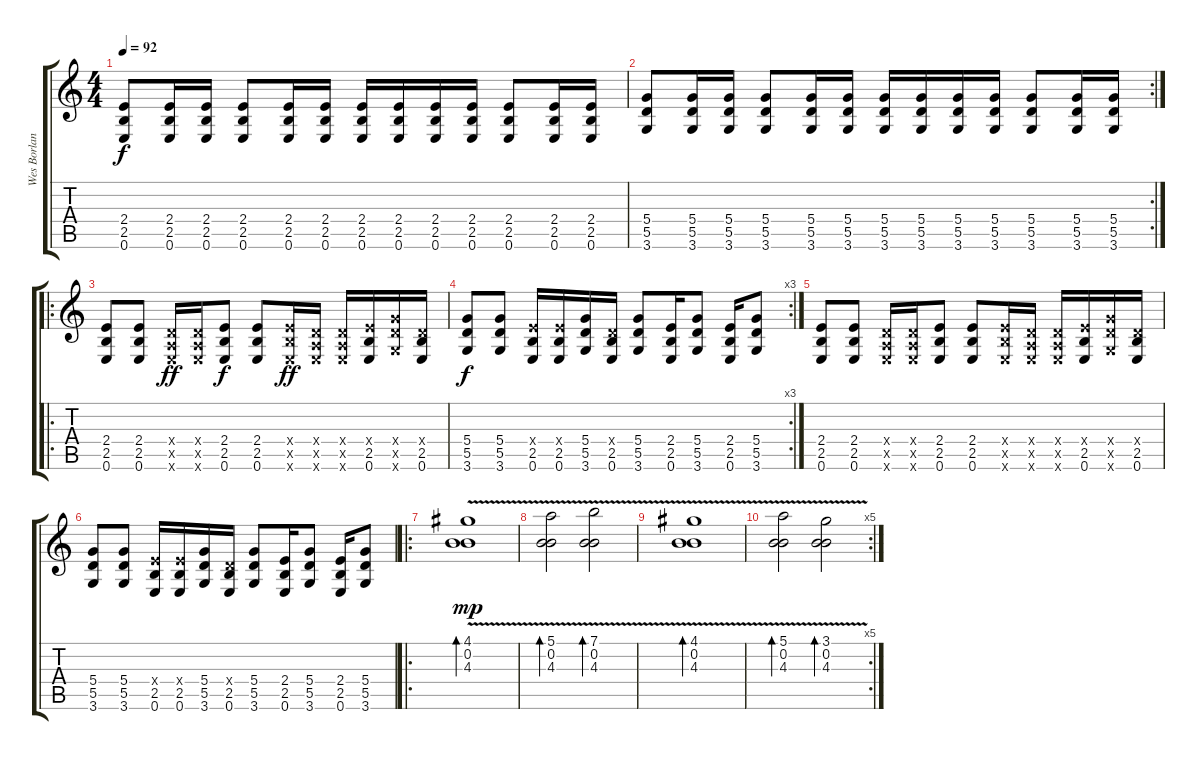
\track ("Wes Borland" "Wes Borlan") {instrument electricguitarclean}
\staff {score tabs}
\tuning (E4 B3 G3 D3 A2 E2) {hide}
\ts (4 4)
\tempo 92
\clef g2
\ks c
(2.4 2.5 0.6).8{dy f instrument distortionguitar} (2.4 2.5 0.6).16 (2.4 2.5 0.6).16 (2.4 2.5 0.6).8 (2.4 2.5 0.6).16 (2.4 2.5 0.6).16 (2.4 2.5 0.6).16 (2.4 2.5 0.6).16 (2.4 2.5 0.6).16 (2.4 2.5 0.6).16 (2.4 2.5 0.6).8 (2.4 2.5 0.6).16 (2.4 2.5 0.6).16 |
\rc 2
(5.4 5.5 3.6).8 (5.4 5.5 3.6).16 (5.4 5.5 3.6).16 (5.4 5.5 3.6).8 (5.4 5.5 3.6).16 (5.4 5.5 3.6).16 (5.4 5.5 3.6).16 (5.4 5.5 3.6).16 (5.4 5.5 3.6).16 (5.4 5.5 3.6).16 (5.4 5.5 3.6).8 (5.4 5.5 3.6).16 (5.4 5.5 3.6).16 |
\ro
(2.4 2.5 0.6).8{volume 16 instrument overdrivenguitar} (2.4 2.5 0.6).8 (0.4{x} 0.5{x} 0.6{x}).16{dy ff} (0.4{x} 0.5{x} 0.6{x}).16 (2.4 2.5 0.6).8{dy f} (2.4 2.5 0.6).8 (2.4{x} 2.5{x} 0.6{x}).16{dy ff} (0.4{x} 0.5{x} 0.6{x}).16 (0.4{x} 0.5{x} 0.6{x}).16 (2.4{x} 2.5 0.6).16 (5.4{x} 5.5{x} 3.6{x}).16 (0.4{x} 2.5 0.6).16 |
\rc 3
(5.4 5.5 3.6).8{dy f} (5.4 5.5 3.6).8 (2.4{x} 2.5 0.6).16 (2.4{x} 2.5 0.6).16 (5.4 5.5 3.6).16 (0.4{x} 2.5 0.6).16 (5.4 5.5 3.6).8 (2.4 2.5 0.6).16 (5.4 5.5 3.6).8 (2.4 2.5 0.6).16 (5.4 5.5 3.6).8 |
(2.4 2.5 0.6).8{volume 16 instrument overdrivenguitar} (2.4 2.5 0.6).8 (0.4{x} 0.5{x} 0.6{x}).16 (0.4{x} 0.5{x} 0.6{x}).16 (2.4 2.5 0.6).8 (2.4 2.5 0.6).8 (2.4{x} 2.5{x} 0.6{x}).16 (0.4{x} 0.5{x} 0.6{x}).16 (0.4{x} 0.5{x} 0.6{x}).16 (2.4{x} 2.5 0.6).16 (5.4{x} 5.5{x} 3.6{x}).16 (0.4{x} 2.5 0.6).16 |
(5.4 5.5 3.6).8 (5.4 5.5 3.6).8 (2.4{x} 2.5 0.6).16 (2.4{x} 2.5 0.6).16 (5.4 5.5 3.6).16 (0.4{x} 2.5 0.6).16 (5.4 5.5 3.6).8 (2.4 2.5 0.6).16 (5.4 5.5 3.6).8 (2.4 2.5 0.6).16 (5.4 5.5 3.6).8 |
\ro
(4.1{v} 0.2 4.3).1{bd 60 dy mp volume 9 instrument electricguitarclean} |
(5.1{v} 0.2 4.3).2{bd 60} (7.1{v} 0.2 4.3).2{bd 60} |
(4.1{v} 0.2 4.3).1{bd 60 volume 10 instrument electricguitarclean} |
\rc 5
(5.1{v} 0.2 4.3).2{bd 60} (3.1{v} 0.2 4.3).2{bd 60}
